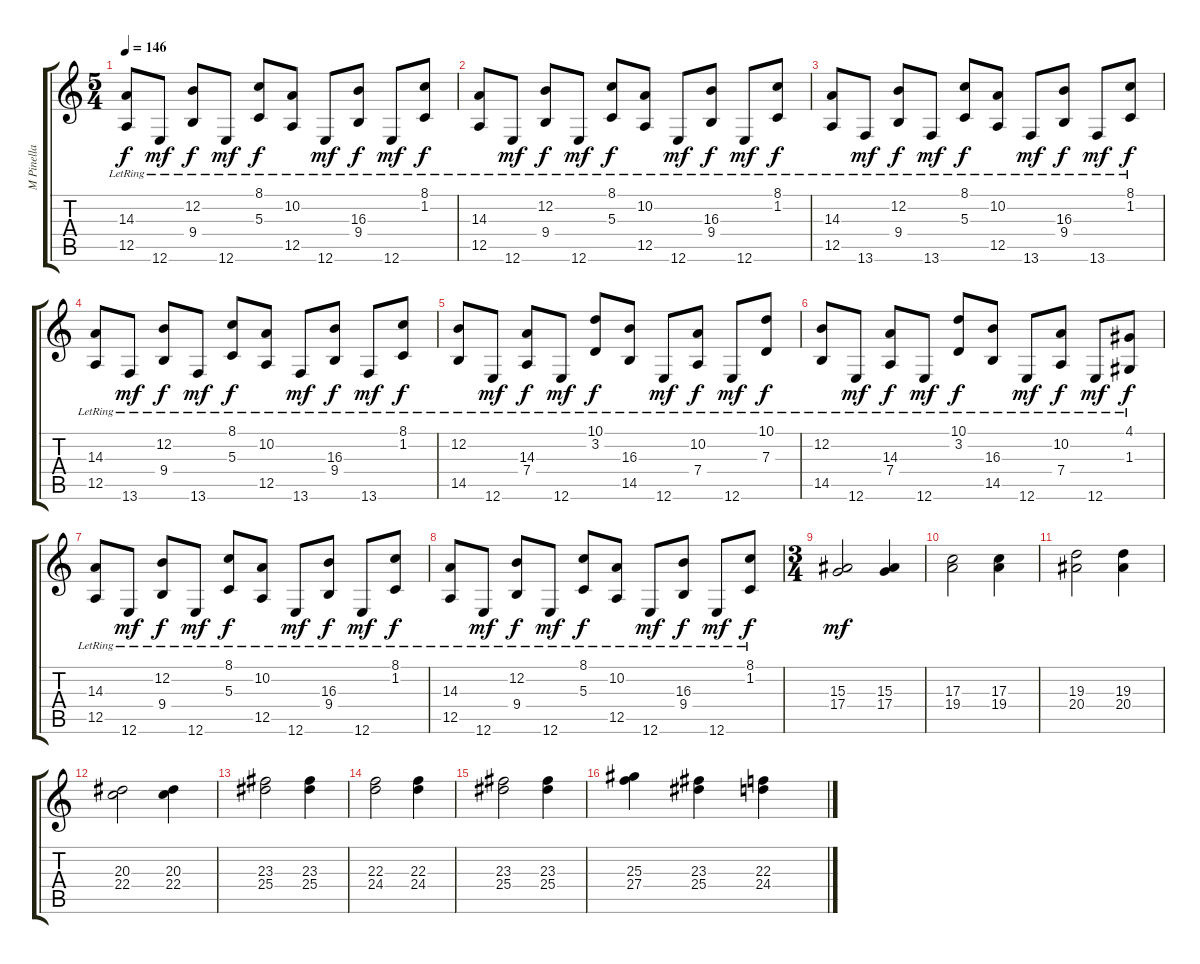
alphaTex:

\track ("M Pinella" "M Pinella") {instrument acousticgrandpiano}
\staff {score tabs}
\tuning (E4 B3 G3 D3 A2 E2) {hide}
\ts (5 4)
\tempo 146
\clef g2
\ks c
(14.3{lr} 12.5{lr}).8{dy f} 12.6{lr}.8{dy mf} (12.2{lr} 9.4{lr}).8{dy f} 12.6{lr}.8{dy mf} (8.1{lr} 5.3{lr}).8{dy f} (10.2{lr} 12.5{lr}).8 12.6{lr}.8{dy mf} (16.3{lr} 9.4{lr}).8{dy f} 12.6{lr}.8{dy mf} (8.1{lr} 1.2{lr}).8{dy f} |
(14.3{lr} 12.5{lr}).8 12.6{lr}.8{dy mf} (12.2{lr} 9.4{lr}).8{dy f} 12.6{lr}.8{dy mf} (8.1{lr} 5.3{lr}).8{dy f} (10.2{lr} 12.5{lr}).8 12.6{lr}.8{dy mf} (16.3{lr} 9.4{lr}).8{dy f} 12.6{lr}.8{dy mf} (8.1{lr} 1.2{lr}).8{dy f} |
(14.3{lr} 12.5{lr}).8 13.6{lr}.8{dy mf} (12.2{lr} 9.4{lr}).8{dy f} 13.6{lr}.8{dy mf} (8.1{lr} 5.3{lr}).8{dy f} (10.2{lr} 12.5{lr}).8 13.6{lr}.8{dy mf} (16.3{lr} 9.4{lr}).8{dy f} 13.6{lr}.8{dy mf} (8.1{lr} 1.2{lr}).8{dy f} |
(14.3{lr} 12.5{lr}).8 13.6{lr}.8{dy mf} (12.2{lr} 9.4{lr}).8{dy f} 13.6{lr}.8{dy mf} (8.1{lr} 5.3{lr}).8{dy f} (10.2{lr} 12.5{lr}).8 13.6{lr}.8{dy mf} (16.3{lr} 9.4{lr}).8{dy f} 13.6{lr}.8{dy mf} (8.1{lr} 1.2{lr}).8{dy f} |
(12.2{lr} 14.5{lr}).8 12.6{lr}.8{dy mf} (14.3{lr} 7.4{lr}).8{dy f} 12.6{lr}.8{dy mf} (10.1{lr} 3.2{lr}).8{dy f} (16.3{lr} 14.5{lr}).8 12.6{lr}.8{dy mf} (10.2{lr} 7.4{lr}).8{dy f} 12.6{lr}.8{dy mf} (10.1{lr} 7.3{lr}).8{dy f} |
(12.2{lr} 14.5{lr}).8 12.6{lr}.8{dy mf} (14.3{lr} 7.4{lr}).8{dy f} 12.6{lr}.8{dy mf} (10.1{lr} 3.2{lr}).8{dy f} (16.3{lr} 14.5{lr}).8 12.6{lr}.8{dy mf} (10.2{lr} 7.4{lr}).8{dy f} 12.6{lr}.8{dy mf} (4.1{lr} 1.3{lr}).8{dy f} |
(14.3{lr} 12.5{lr}).8 12.6{lr}.8{dy mf} (12.2{lr} 9.4{lr}).8{dy f} 12.6{lr}.8{dy mf} (8.1{lr} 5.3{lr}).8{dy f} (10.2{lr} 12.5{lr}).8 12.6{lr}.8{dy mf} (16.3{lr} 9.4{lr}).8{dy f} 12.6{lr}.8{dy mf} (8.1{lr} 1.2{lr}).8{dy f} |
(14.3{lr} 12.5{lr}).8 12.6{lr}.8{dy mf} (12.2{lr} 9.4{lr}).8{dy f} 12.6{lr}.8{dy mf} (8.1{lr} 5.3{lr}).8{dy f} (10.2{lr} 12.5{lr}).8 12.6{lr}.8{dy mf} (16.3{lr} 9.4{lr}).8{dy f} 12.6{lr}.8{dy mf} (8.1{lr} 1.2{lr}).8{dy f} |
\ts (3 4)
(15.3 17.4).2{dy mf} (15.3 17.4).4 |
(17.3 19.4).2 (17.3 19.4).4 |
(19.3 20.4).2 (19.3 20.4).4 |
(20.3 22.4).2 (20.3 22.4).4 |
(23.3 25.4).2 (23.3 25.4).4 |
(22.3 24.4).2 (22.3 24.4).4 |
(23.3 25.4).2 (23.3 25.4).4 |
(25.3 27.4).4 (23.3 25.4).4 (22.3 24.4).4
